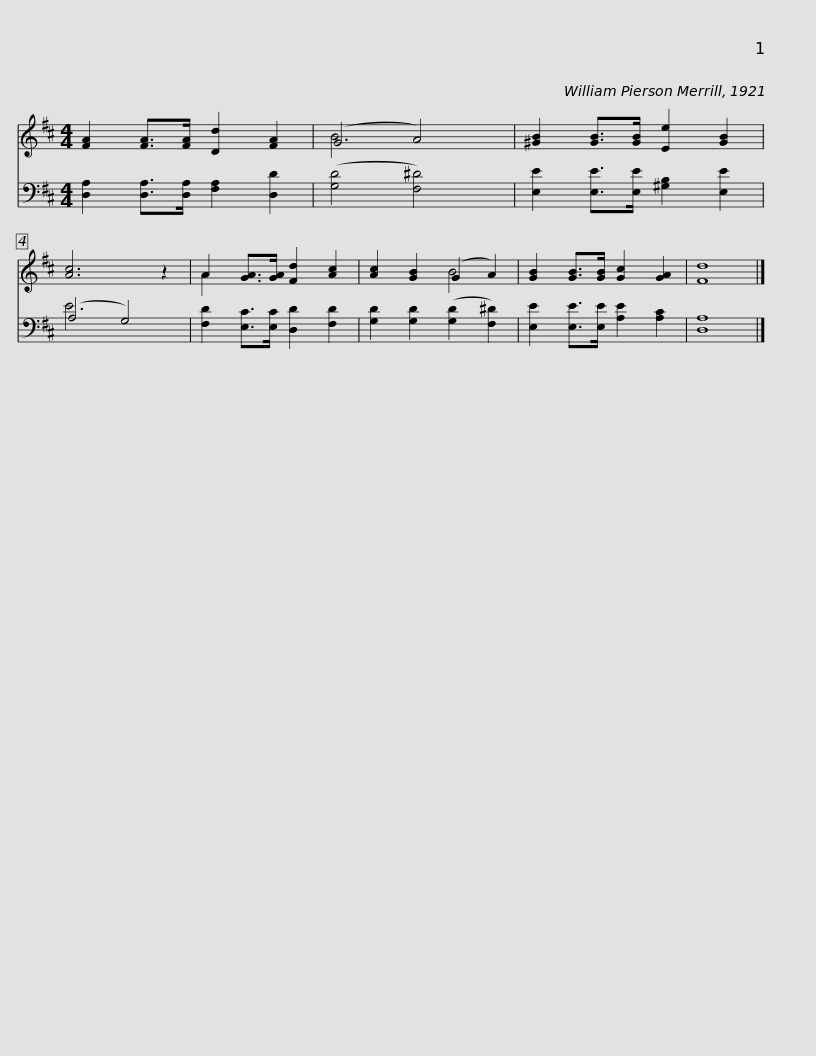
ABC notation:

X:1
%%score ( 1 2 ) ( 3 4 )
L:1/8
M:4/4
I:linebreak $
K:D
V:1 treble
V:2 treble
V:3 bass
V:4 bass
V:1
 [FA]2 [FA]>[FA] [Dd]2 [FA]2 | (G4 A4) | [^GB]2 [GB]>[GB] [Ee]2 [GB]2 | [Ac]6 z2 | A2 [GA]>[GA] [Fd]2 [Ac]2 |$ %5
 [Ac]2 [GB]2 (G2 A2) | [GB]2 [GB]>[GB] [Gc]2 [GA]2 | [Fd]8 |] %8
V:2
 x8 | B6 x2 | x8 | x8 | A2 x6 |$ %5
 x4 B4 | x8 | x8 |] %8
V:3
 [D,A,]2 [D,A,]>[D,A,] [F,A,]2 [D,D]2 | ([G,D]4 [F,^D]4) | [E,E]2 [E,E]>[E,E] [^G,B,]2 [E,E]2 | (A,4 G,4) | [F,D]2 [E,C]>[E,C] [D,D]2 [F,D]2 |$ %5
 [G,D]2 [G,D]2 ([G,D]2 [F,^D]2) | [E,E]2 [E,E]>[E,E] [A,E]2 [A,C]2 | [D,A,]8 |] %8
V:4
 x8 | x8 | x8 | E6 x2 | x8 |$ %5
 x8 | x8 | x8 |] %8
